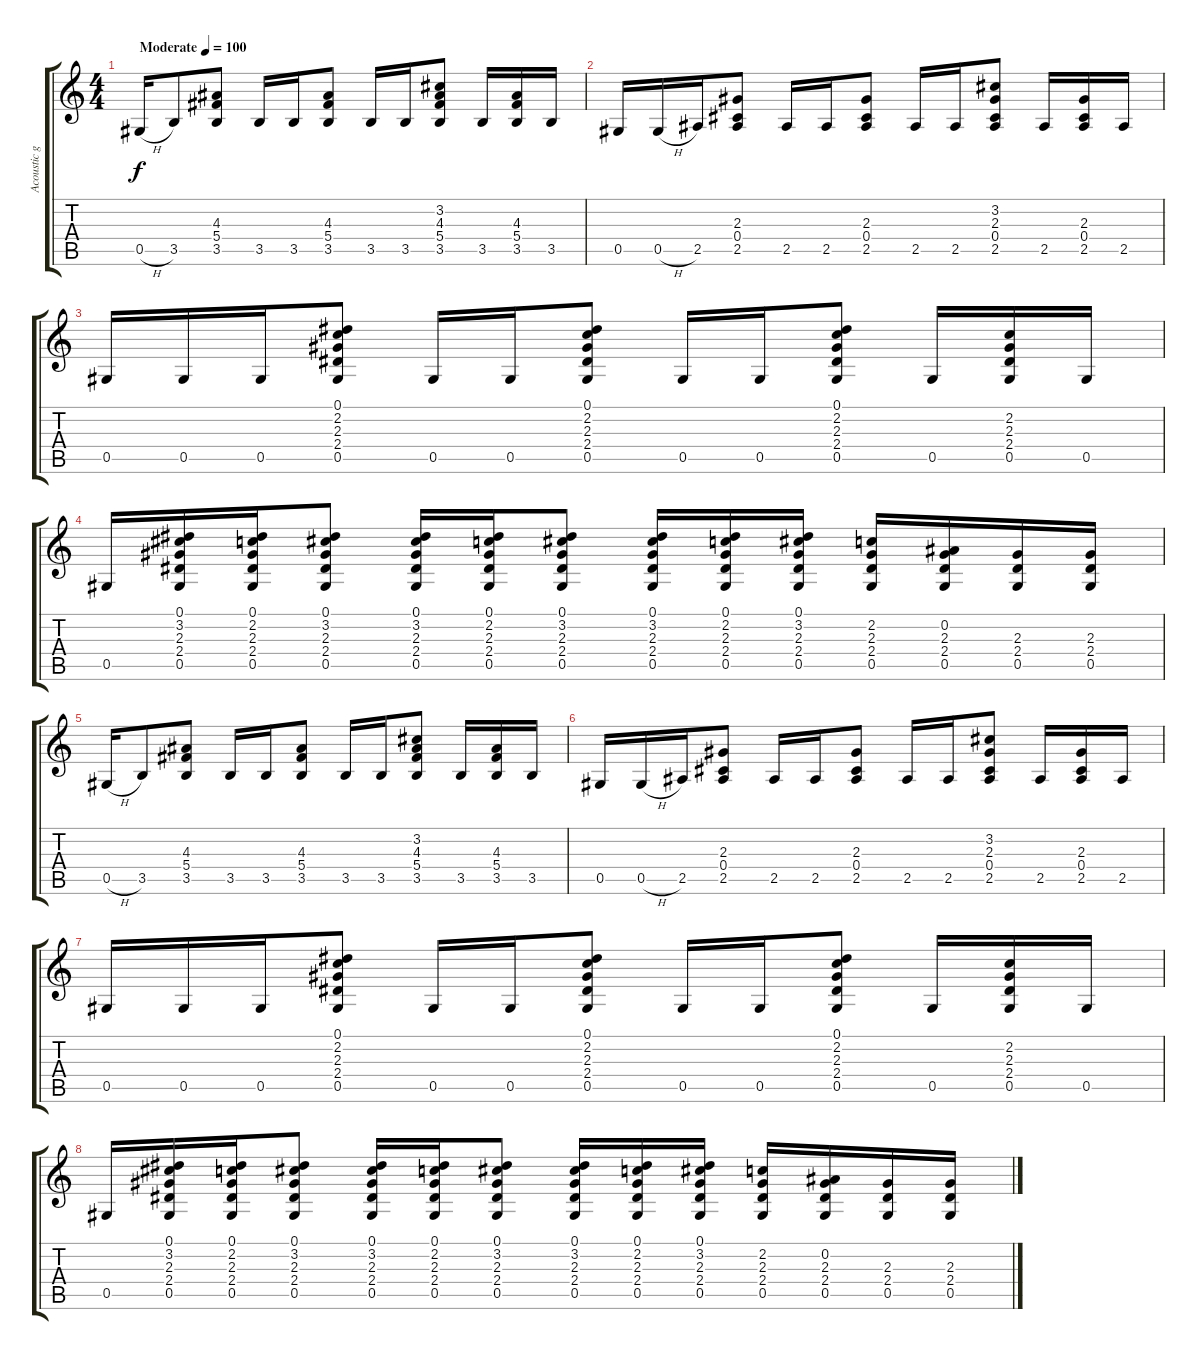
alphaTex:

\track ("Acoustic guitar" "Acoustic g") {instrument acousticguitarsteel}
\staff {score tabs}
\tuning (Eb4 Bb3 Gb3 Db3 Ab2 Eb2) {hide}
\ts (4 4)
\tempo (100 "Moderate")
\clef g2
\ks c
0.5{h}.16{dy f instrument acousticguitarsteel} 3.5.8 (4.3 5.4 3.5).8 3.5.16 3.5.16 (4.3 5.4 3.5).8 3.5.16 3.5.16 (3.2 4.3 5.4 3.5).8 3.5.16 (4.3 5.4 3.5).16 3.5.16 |
0.5.16 0.5{h}.16 2.5.16 (2.3 0.4 2.5).8 2.5.16 2.5.16 (2.3 0.4 2.5).8 2.5.16 2.5.16 (3.2 2.3 0.4 2.5).8 2.5.16 (2.3 0.4 2.5).16 2.5.16 |
0.5.16 0.5.16 0.5.16 (0.1 2.2 2.3 2.4 0.5).8 0.5.16 0.5.16 (0.1 2.2 2.3 2.4 0.5).8 0.5.16 0.5.16 (0.1 2.2 2.3 2.4 0.5).8 0.5.16 (2.2 2.3 2.4 0.5).16 0.5.16 |
0.5.16 (0.1 3.2 2.3 2.4 0.5).16 (0.1 2.2 2.3 2.4 0.5).16 (0.1 3.2 2.3 2.4 0.5).8 (0.1 3.2 2.3 2.4 0.5).16 (0.1 2.2 2.3 2.4 0.5).16 (0.1 3.2 2.3 2.4 0.5).8 (0.1 3.2 2.3 2.4 0.5).16 (0.1 2.2 2.3 2.4 0.5).16 (0.1 3.2 2.3 2.4 0.5).16 (2.2 2.3 2.4 0.5).16 (0.2 2.3 2.4 0.5).16 (2.3 2.4 0.5).16 (2.3 2.4 0.5).16 |
0.5{h}.16 3.5.8 (4.3 5.4 3.5).8 3.5.16 3.5.16 (4.3 5.4 3.5).8 3.5.16 3.5.16 (3.2 4.3 5.4 3.5).8 3.5.16 (4.3 5.4 3.5).16 3.5.16 |
0.5.16 0.5{h}.16 2.5.16 (2.3 0.4 2.5).8 2.5.16 2.5.16 (2.3 0.4 2.5).8 2.5.16 2.5.16 (3.2 2.3 0.4 2.5).8 2.5.16 (2.3 0.4 2.5).16 2.5.16 |
0.5.16 0.5.16 0.5.16 (0.1 2.2 2.3 2.4 0.5).8 0.5.16 0.5.16 (0.1 2.2 2.3 2.4 0.5).8 0.5.16 0.5.16 (0.1 2.2 2.3 2.4 0.5).8 0.5.16 (2.2 2.3 2.4 0.5).16 0.5.16 |
0.5.16 (0.1 3.2 2.3 2.4 0.5).16 (0.1 2.2 2.3 2.4 0.5).16 (0.1 3.2 2.3 2.4 0.5).8 (0.1 3.2 2.3 2.4 0.5).16 (0.1 2.2 2.3 2.4 0.5).16 (0.1 3.2 2.3 2.4 0.5).8 (0.1 3.2 2.3 2.4 0.5).16 (0.1 2.2 2.3 2.4 0.5).16 (0.1 3.2 2.3 2.4 0.5).16 (2.2 2.3 2.4 0.5).16 (0.2 2.3 2.4 0.5).16 (2.3 2.4 0.5).16 (2.3 2.4 0.5).16
